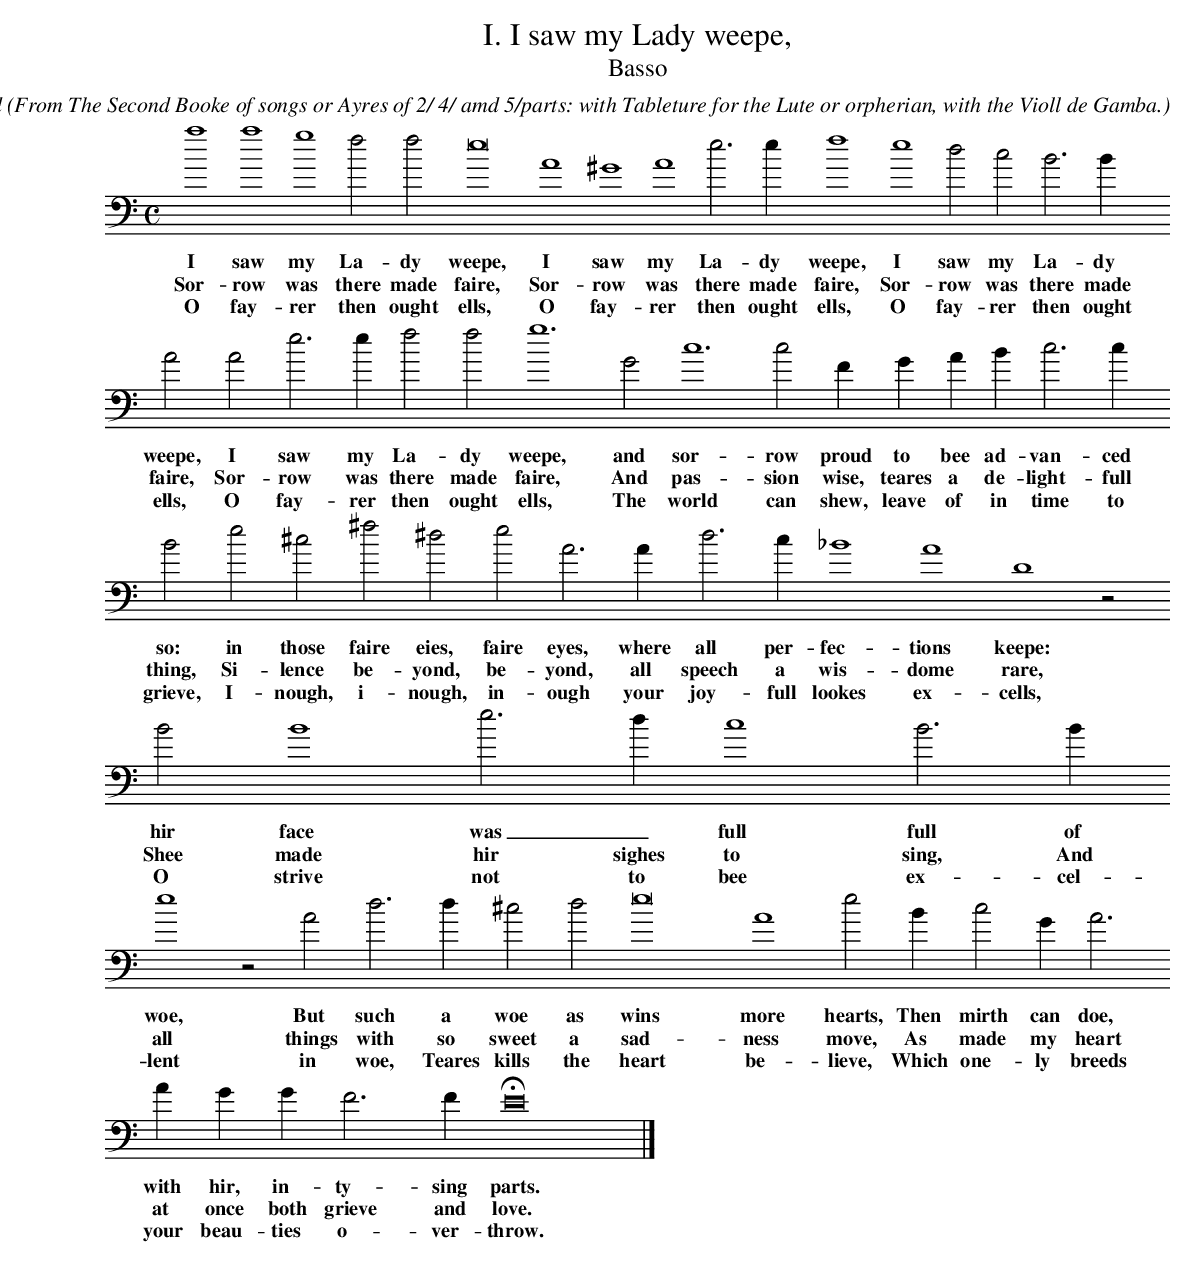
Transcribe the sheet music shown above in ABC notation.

X:1
T:I. I saw my Lady weepe,
T: Basso
C: John Dowland
O: From The Second Booke of songs or Ayres of 2/ 4/ amd 5/parts: with Tableture for the Lute or orpherian, with the Violl de Gamba.
M:C
L:1/4
K:G mix bass
a4 a4 g4 f2 f2 e8 A4 ^G4 A4 e3 e f4 e4 d2 c2 B3 B
w:I saw my La- dy weepe, I saw my La- dy weepe, I saw my La- dy
w:Sor- row was there made faire, Sor- row was there made faire, Sor- row was there made
w:O fay- rer then ought ells, O fay- rer then ought ells, O fay- rer then ought
A2 A2 e3 e f2 f2 g6 G2 c6 c2 F G A B c3 c
w:weepe, I saw my La- dy weepe, and sor- row proud to bee ad- van- ced
w:faire, Sor- row was there made faire,  And pas- sion wise, teares a de- light- full
w:ells, O fay- rer then ought ells, The world can shew, leave of in time to
B2 e2 ^c2 ^f2 ^d2 e2 A3 A d3 c _B4 A4 D4 z2 B2 B4 e3 d c4 B3 B
w:so: in those faire eies, faire eyes, where all per- fec- tions keepe: hir face was _ full full of
w:thing, Si- lence be- yond, be- yond, all speech a wis- dome rare, Shee made hir sighes  to sing, And
w:grieve, I- nough, i- nough, in- ough your joy- full lookes ex- cells, O strive not to bee ex- cel-
e4 z2 A2 d3 d ^c2 d2 e8 A4 e2 B c2 G A3 A G G F3 F HE8 |]
w:woe, But such a woe  as wins more hearts, Then mirth can doe, with hir, in- ty- sing parts.
w: all things with so sweet a sad- ness move, As made my heart at once both grieve and love.
w:lent in woe, Teares kills the heart be- lieve, Which one- ly breeds your beau- ties o- ver- throw.
